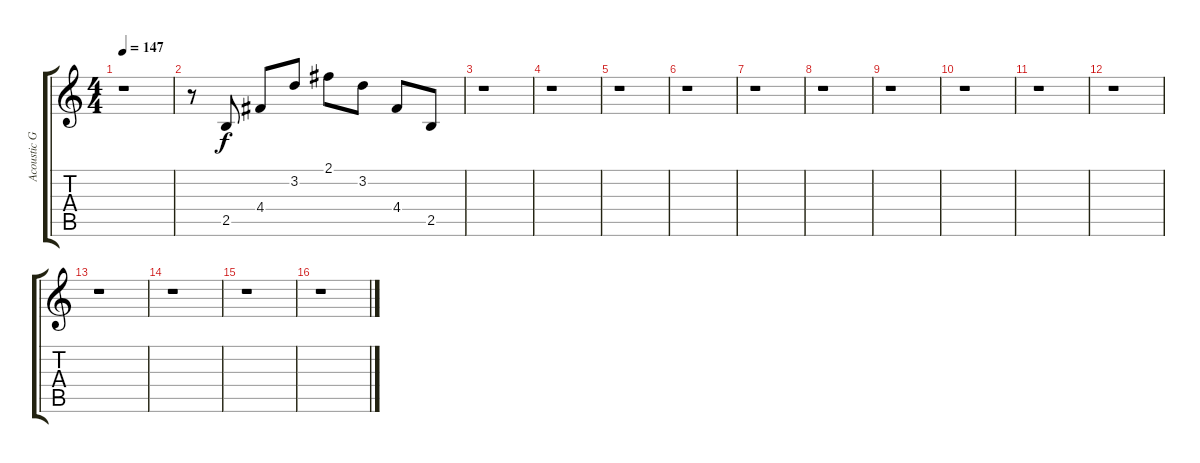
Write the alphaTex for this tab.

\track ("Acoustic Guitar 2" "Acoustic G") {instrument acousticguitarsteel}
\staff {score tabs}
\tuning (E4 B3 G3 D3 A2 E2) {hide}
\ts (4 4)
\tempo 147
\clef g2
\ks c
r.1{dy f} |
r.8 2.5.8 4.4.8 3.2.8 2.1.8 3.2.8 4.4.8 2.5.8 |
r.1 |
r.1 |
r.1 |
r.1 |
r.1 |
r.1 |
r.1 |
r.1 |
r.1 |
r.1 |
r.1 |
r.1 |
r.1 |
r.1
